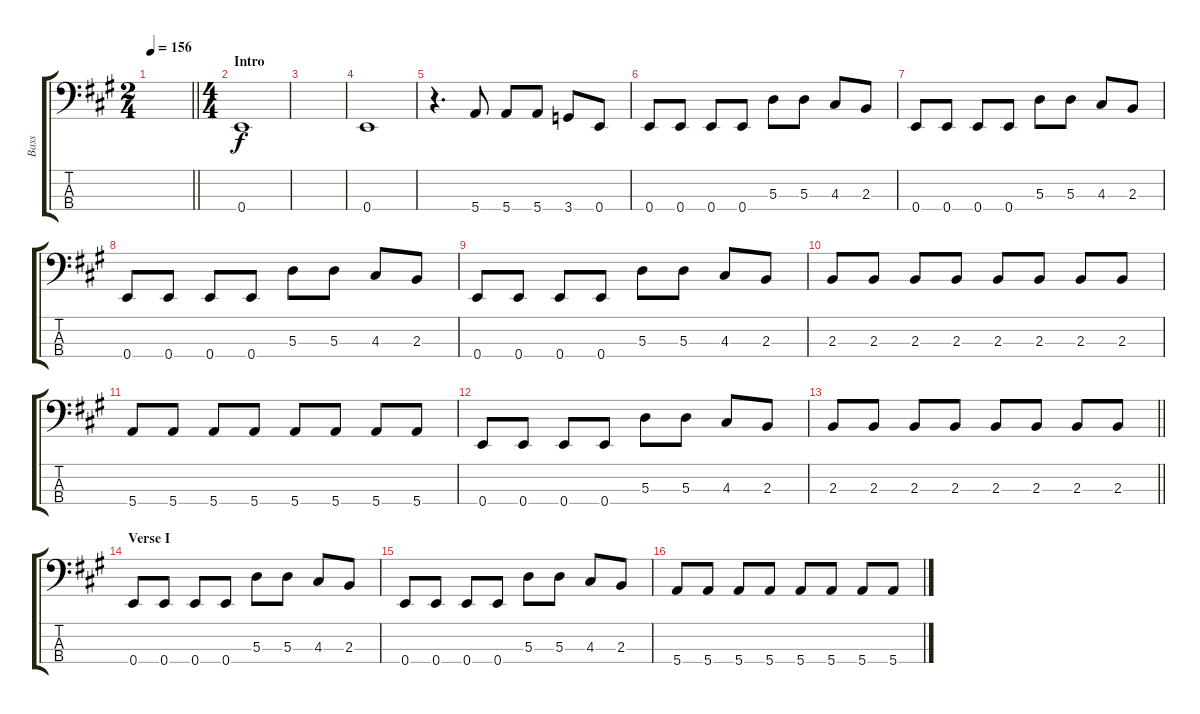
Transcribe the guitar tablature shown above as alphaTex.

\track ("Bass" "Bass") {instrument electricbassfinger}
\staff {score tabs}
\tuning (G2 D2 A1 E1) {hide}
\ts (2 4)
\tempo 156
\clef f4
\barLineRight lightlight
\ks a
|
\ts (4 4)
\section ("" "Intro")
0.4.1 |
|
0.4.1 |
r.4{d} 5.4.8 5.4.8 5.4.8 3.4.8 0.4.8 |
0.4.8 0.4.8 0.4.8 0.4.8 5.3.8 5.3.8 4.3.8 2.3.8 |
0.4.8 0.4.8 0.4.8 0.4.8 5.3.8 5.3.8 4.3.8 2.3.8 |
0.4.8 0.4.8 0.4.8 0.4.8 5.3.8 5.3.8 4.3.8 2.3.8 |
0.4.8 0.4.8 0.4.8 0.4.8 5.3.8 5.3.8 4.3.8 2.3.8 |
2.3.8 2.3.8 2.3.8 2.3.8 2.3.8 2.3.8 2.3.8 2.3.8 |
5.4.8 5.4.8 5.4.8 5.4.8 5.4.8 5.4.8 5.4.8 5.4.8 |
0.4.8 0.4.8 0.4.8 0.4.8 5.3.8 5.3.8 4.3.8 2.3.8 |
\barLineRight lightlight
2.3.8 2.3.8 2.3.8 2.3.8 2.3.8 2.3.8 2.3.8 2.3.8 |
\section ("" "Verse I")
0.4.8 0.4.8 0.4.8 0.4.8 5.3.8 5.3.8 4.3.8 2.3.8 |
0.4.8 0.4.8 0.4.8 0.4.8 5.3.8 5.3.8 4.3.8 2.3.8 |
5.4.8 5.4.8 5.4.8 5.4.8 5.4.8 5.4.8 5.4.8 5.4.8
